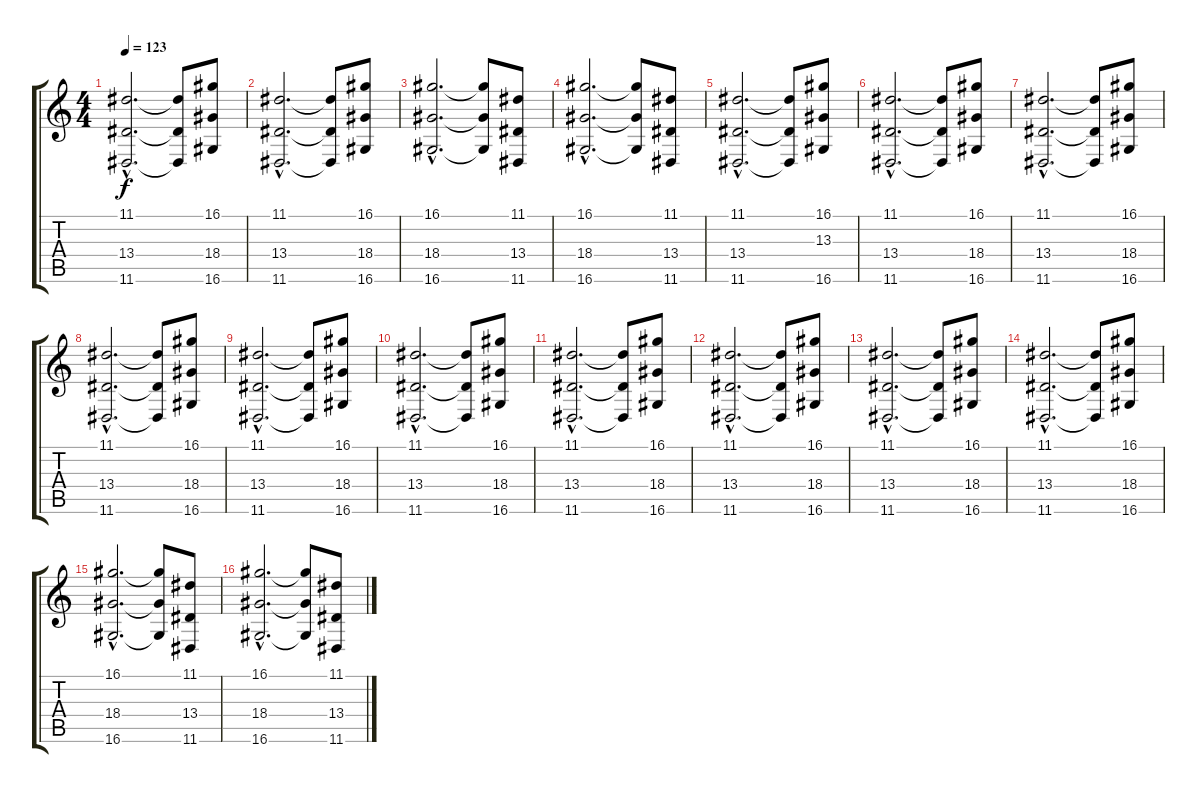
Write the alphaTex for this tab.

\track "" {instrument drawbarorgan}
\staff {score tabs}
\tuning (E4 B3 G3 D3 A2 E2) {hide}
\ts (4 4)
\tempo 123
\clef g2
\ks c
(11.1{hac} 13.4{hac} 11.6{hac}).2{d dy f} (11.1{t} 13.4{t} 11.6{t}).8 (16.1 18.4 16.6).8 |
(11.1{hac} 13.4{hac} 11.6{hac}).2{d} (11.1{t} 13.4{t} 11.6{t}).8 (16.1 18.4 16.6).8 |
(16.1{hac} 18.4{hac} 16.6{hac}).2{d} (16.1{t} 18.4{t} 16.6{t}).8 (11.1 13.4 11.6).8 |
(16.1{hac} 18.4{hac} 16.6{hac}).2{d} (16.1{t} 18.4{t} 16.6{t}).8 (11.1 13.4 11.6).8 |
(11.1{hac} 13.4{hac} 11.6{hac}).2{d} (11.1{t} 13.4{t} 11.6{t}).8 (16.1 13.3 16.6).8 |
(11.1{hac} 13.4{hac} 11.6{hac}).2{d} (11.1{t} 13.4{t} 11.6{t}).8 (16.1 18.4 16.6).8 |
(11.1{hac} 13.4{hac} 11.6{hac}).2{d} (11.1{t} 13.4{t} 11.6{t}).8 (16.1 18.4 16.6).8 |
(11.1{hac} 13.4{hac} 11.6{hac}).2{d} (11.1{t} 13.4{t} 11.6{t}).8 (16.1 18.4 16.6).8 |
(11.1{hac} 13.4{hac} 11.6{hac}).2{d} (11.1{t} 13.4{t} 11.6{t}).8 (16.1 18.4 16.6).8 |
(11.1{hac} 13.4{hac} 11.6{hac}).2{d} (11.1{t} 13.4{t} 11.6{t}).8 (16.1 18.4 16.6).8 |
(11.1{hac} 13.4{hac} 11.6{hac}).2{d} (11.1{t} 13.4{t} 11.6{t}).8 (16.1 18.4 16.6).8 |
(11.1{hac} 13.4{hac} 11.6{hac}).2{d} (11.1{t} 13.4{t} 11.6{t}).8 (16.1 18.4 16.6).8 |
(11.1{hac} 13.4{hac} 11.6{hac}).2{d} (11.1{t} 13.4{t} 11.6{t}).8 (16.1 18.4 16.6).8 |
(11.1{hac} 13.4{hac} 11.6{hac}).2{d} (11.1{t} 13.4{t} 11.6{t}).8 (16.1 18.4 16.6).8 |
(16.1{hac} 18.4{hac} 16.6{hac}).2{d} (16.1{t} 18.4{t} 16.6{t}).8 (11.1 13.4 11.6).8 |
(16.1{hac} 18.4{hac} 16.6{hac}).2{d} (16.1{t} 18.4{t} 16.6{t}).8 (11.1 13.4 11.6).8
